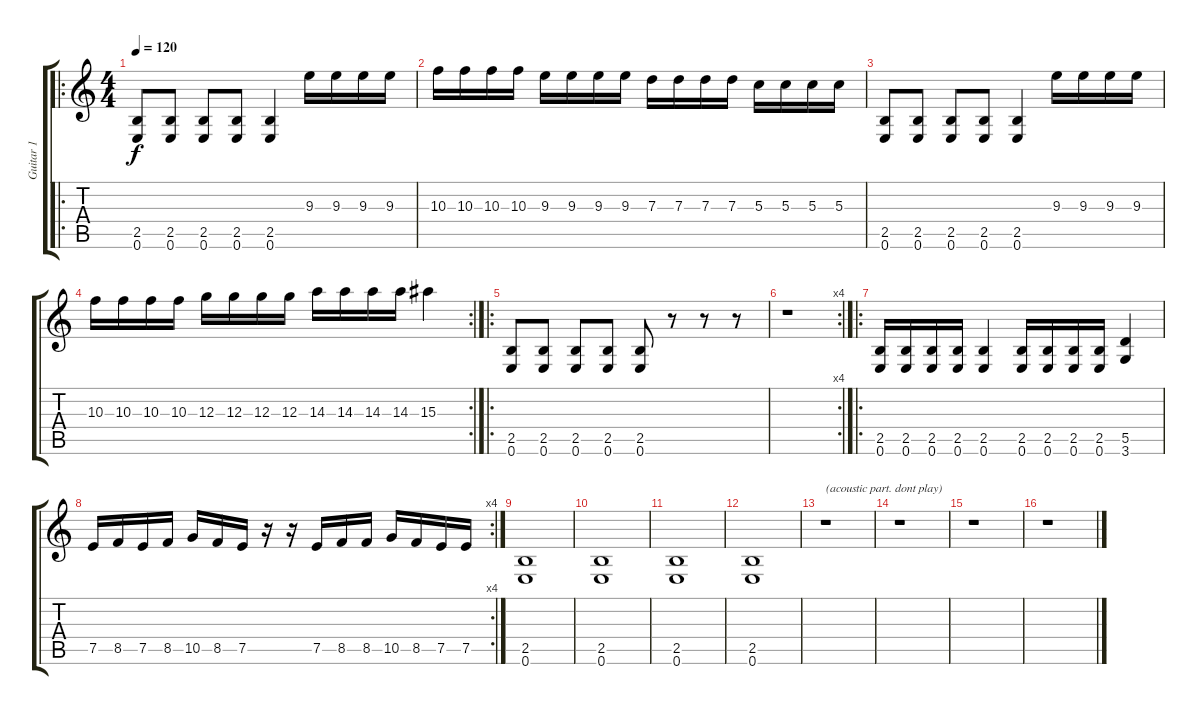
\track ("Guitar 1 " "Guitar 1 ") {instrument overdrivenguitar}
\staff {score tabs}
\tuning (E4 B3 G3 D3 A2 E2) {hide}
\ro
\ts (4 4)
\tempo 120
\clef g2
\ks c
(2.5 0.6).8{dy f instrument overdrivenguitar} (2.5 0.6).8 (2.5 0.6).8 (2.5 0.6).8 (2.5 0.6).4 9.3.16 9.3.16 9.3.16 9.3.16 |
10.3.16 10.3.16 10.3.16 10.3.16 9.3.16 9.3.16 9.3.16 9.3.16 7.3.16 7.3.16 7.3.16 7.3.16 5.3.16 5.3.16 5.3.16 5.3.16 |
(2.5 0.6).8 (2.5 0.6).8 (2.5 0.6).8 (2.5 0.6).8 (2.5 0.6).4 9.3.16 9.3.16 9.3.16 9.3.16 |
\rc 2
10.3.16 10.3.16 10.3.16 10.3.16 12.3.16 12.3.16 12.3.16 12.3.16 14.3.16 14.3.16 14.3.16 14.3.16 15.3.4 |
\ro
(2.5 0.6).8 (2.5 0.6).8 (2.5 0.6).8 (2.5 0.6).8 (2.5 0.6).8 r.8 r.8 r.8 |
\rc 4
r.1 |
\ro
(2.5 0.6).16 (2.5 0.6).16 (2.5 0.6).16 (2.5 0.6).16 (2.5 0.6).4 (2.5 0.6).16 (2.5 0.6).16 (2.5 0.6).16 (2.5 0.6).16 (5.5 3.6).4 |
\rc 4
7.5.16 8.5.16 7.5.16 8.5.16 10.5.16 8.5.16 7.5.16 r.16 r.16 7.5.16 8.5.16 8.5.16 10.5.16 8.5.16 7.5.16 7.5.16 |
(2.5 0.6).1 |
(2.5 0.6).1 |
(2.5 0.6).1 |
(2.5 0.6).1 |
r.1{txt "(acoustic part. dont play)"} |
r.1 |
r.1 |
r.1
